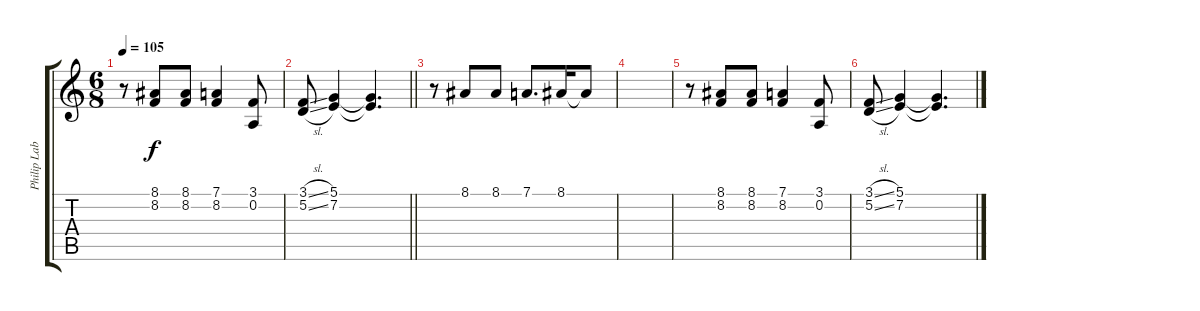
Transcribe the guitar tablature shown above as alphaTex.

\track ("Philip Labonte's Clean Vocals" "Philip Lab") {instrument clarinet}
\staff {score tabs}
\tuning (D4 A3 F3 C3 G2 D2) {hide}
\ts (6 8)
\tempo 105
\clef g2
\ks c
r.8{dy f} (8.1 8.2).8 (8.1 8.2).8 (7.1 8.2).4 (3.1 0.2).8 |
\barLineRight lightlight
(3.1{sl} 5.2{sl}).8 (5.1 7.2).4 (5.1{t} 7.2{t}).4{d} |
r.8 8.1.8 8.1.8 7.1.8{d} 8.1.16 8.1{t}.8 |
|
r.8 (8.1 8.2).8 (8.1 8.2).8 (7.1 8.2).4 (3.1 0.2).8 |
(3.1{sl} 5.2{sl}).8 (5.1 7.2).4 (5.1{t} 7.2{t}).4{d}
